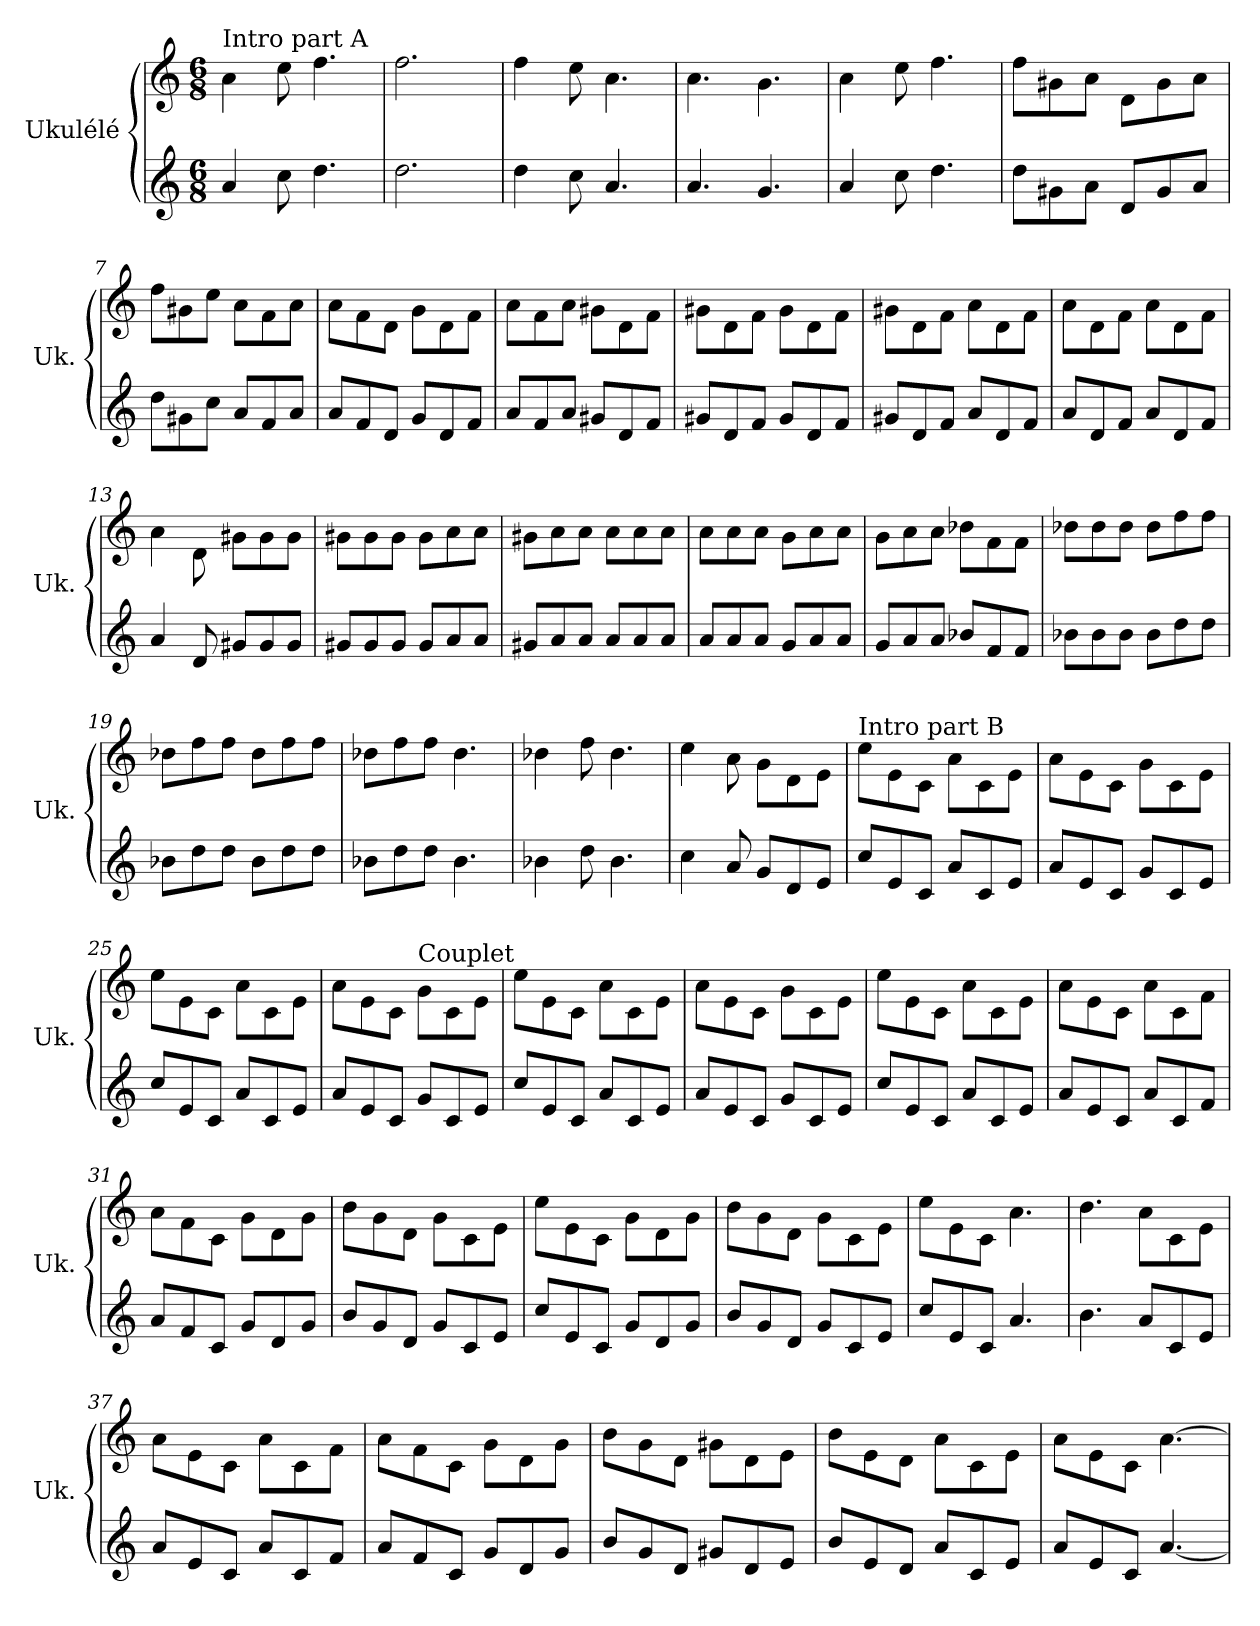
**kern	**kern
*part1	*part1
*staff2	*staff1
*I"Ukulélé	*
*I'Uk.	*
*	*stria4
*clefG2	*
*k[]	*k[]
*M6/8	*M6/8
=1	=1
!	!LO:TX:a:t=Intro part A
4a/	4a\
8cc\	8cc\
4.dd\	4.dd\
=2	=2
2.dd\	2.dd\
=3	=3
4dd\	4dd\
8cc\	8cc\
4.a/	4.a\
=4	=4
4.a/	4.a\
4.g/	4.g\
=5	=5
4a/	4a\
8cc\	8cc\
4.dd\	4.dd\
=6	=6
8dd\L	8dd\L
8g#X\	8g#\
8a\J	8a\J
8d/L	8d\L
8g#/	8g#\
8a/J	8a\J
=7	=7
8dd\L	8dd\L
8g#X\	8g#\
8cc\J	8cc\J
8a/L	8a\L
8f/	8f\
8a/J	8a\J
=8	=8
8a/L	8a\L
8f/	8f\
8d/J	8d\J
8g/L	8g\L
8d/	8d\
8f/J	8f\J
!!LO:LB:g=z
=9	=9
8a/L	8a\L
8f/	8f\
8a/J	8a\J
8g#X/L	8g#\L
8d/	8d\
8f/J	8f\J
=10	=10
8g#X/L	8g#\L
8d/	8d\
8f/J	8f\J
8g#/L	8g#\L
8d/	8d\
8f/J	8f\J
=11	=11
8g#X/L	8g#\L
8d/	8d\
8f/J	8f\J
8a/L	8a\L
8d/	8d\
8f/J	8f\J
=12	=12
8a/L	8a\L
8d/	8d\
8f/J	8f\J
8a/L	8a\L
8d/	8d\
8f/J	8f\J
=13	=13
4a/	4a\
8d/	8d\
8g#X/L	8g#\L
8g#/	8g#\
8g#/J	8g#\J
=14	=14
8g#X/L	8g#\L
8g#/	8g#\
8g#/J	8g#\J
8g#/L	8g#\L
8a/	8a\
8a/J	8a\J
!!LO:LB:g=z
=15	=15
8g#X/L	8g#\L
8a/	8a\
8a/J	8a\J
8a/L	8a\L
8a/	8a\
8a/J	8a\J
=16	=16
8a/L	8a\L
8a/	8a\
8a/J	8a\J
8g/L	8g\L
8a/	8a\
8a/J	8a\J
=17	=17
8g/L	8g\L
8a/	8a\
8a/J	8a\J
8b-X/L	8b-\L
8f/	8f\
8f/J	8f\J
=18	=18
8b-X\L	8b-\L
8b-\	8b-\
8b-\J	8b-\J
8b-\L	8b-\L
8dd\	8dd\
8dd\J	8dd\J
=19	=19
8b-X\L	8b-\L
8dd\	8dd\
8dd\J	8dd\J
8b-\L	8b-\L
8dd\	8dd\
8dd\J	8dd\J
=20	=20
8b-X\L	8b-\L
8dd\	8dd\
8dd\J	8dd\J
4.b-\	4.b-\
!!LO:LB:g=z
=21	=21
4b-X\	4b-\
8dd\	8dd\
4.b-\	4.b-\
=22	=22
4cc\	4cc\
8a/	8a\
8g/L	8g\L
8d/	8d\
8e/J	8e\J
=23	=23
!	!LO:TX:a:t=Intro part B
8cc/L	8cc\L
8e/	8e\
8c/J	8c\J
8a/L	8a\L
8c/	8c\
8e/J	8e\J
=24	=24
8a/L	8a\L
8e/	8e\
8c/J	8c\J
8g/L	8g\L
8c/	8c\
8e/J	8e\J
=25	=25
8cc/L	8cc\L
8e/	8e\
8c/J	8c\J
8a/L	8a\L
8c/	8c\
8e/J	8e\J
=26	=26
8a/L	8a\L
8e/	8e\
8c/J	8c\J
!	!LO:TX:a:t=Couplet
8g/L	8g\L
8c/	8c\
8e/J	8e\J
!!LO:LB:g=z
=27	=27
8cc/L	8cc\L
8e/	8e\
8c/J	8c\J
8a/L	8a\L
8c/	8c\
8e/J	8e\J
=28	=28
8a/L	8a\L
8e/	8e\
8c/J	8c\J
8g/L	8g\L
8c/	8c\
8e/J	8e\J
=29	=29
8cc/L	8cc\L
8e/	8e\
8c/J	8c\J
8a/L	8a\L
8c/	8c\
8e/J	8e\J
=30	=30
8a/L	8a\L
8e/	8e\
8c/J	8c\J
8a/L	8a\L
8c/	8c\
8f/J	8f\J
=31	=31
8a/L	8a\L
8f/	8f\
8c/J	8c\J
8g/L	8g\L
8d/	8d\
8g/J	8g\J
=32	=32
8b/L	8b\L
8g/	8g\
8d/J	8d\J
8g/L	8g\L
8c/	8c\
8e/J	8e\J
!!LO:PB:g=z
=33	=33
8cc/L	8cc\L
8e/	8e\
8c/J	8c\J
8g/L	8g\L
8d/	8d\
8g/J	8g\J
=34	=34
8b/L	8b\L
8g/	8g\
8d/J	8d\J
8g/L	8g\L
8c/	8c\
8e/J	8e\J
=35	=35
8cc/L	8cc\L
8e/	8e\
8c/J	8c\J
4.a/	4.a\
=36	=36
4.b\	4.b\
8a/L	8a\L
8c/	8c\
8e/J	8e\J
=37	=37
8a/L	8a\L
8e/	8e\
8c/J	8c\J
8a/L	8a\L
8c/	8c\
8f/J	8f\J
=38	=38
8a/L	8a\L
8f/	8f\
8c/J	8c\J
8g/L	8g\L
8d/	8d\
8g/J	8g\J
!!LO:LB:g=z
=39	=39
8b/L	8b\L
8g/	8g\
8d/J	8d\J
8g#X/L	8g#\L
8d/	8d\
8e/J	8e\J
=40	=40
8b/L	8b\L
8e/	8e\
8d/J	8d\J
8a/L	8a\L
8c/	8c\
8e/J	8e\J
=41	=41
8a/L	8a\L
8e/	8e\
8c/J	8c\J
[4.a/	[4.a\
=	=
*-	*-
